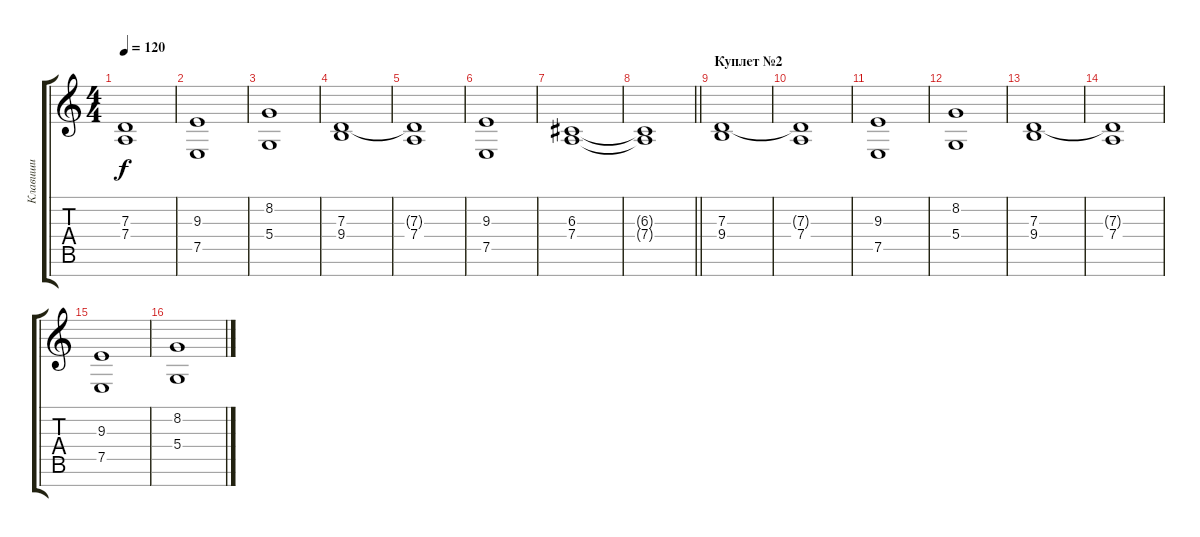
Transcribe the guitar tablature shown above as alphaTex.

\track ("Клавиши" "Клавиши") {instrument stringensemble2}
\staff {score tabs}
\tuning (E4 B3 G3 D3 A2 E2 B1) {hide}
\ts (4 4)
\tempo 120
\clef g2
\ks c
(7.3{t} 7.4).1{dy f} |
(9.3 7.5).1 |
(8.2 5.4).1 |
(7.3 9.4).1 |
(7.3{t} 7.4).1 |
(9.3 7.5).1 |
(6.3 7.4).1 |
\barLineRight lightlight
(6.3{t} 7.4{t}).1 |
\section ("" "Куплет №2")
(7.3 9.4).1 |
(7.3{t} 7.4).1 |
(9.3 7.5).1 |
(8.2 5.4).1 |
(7.3 9.4).1 |
(7.3{t} 7.4).1 |
(9.3 7.5).1 |
(8.2 5.4).1
